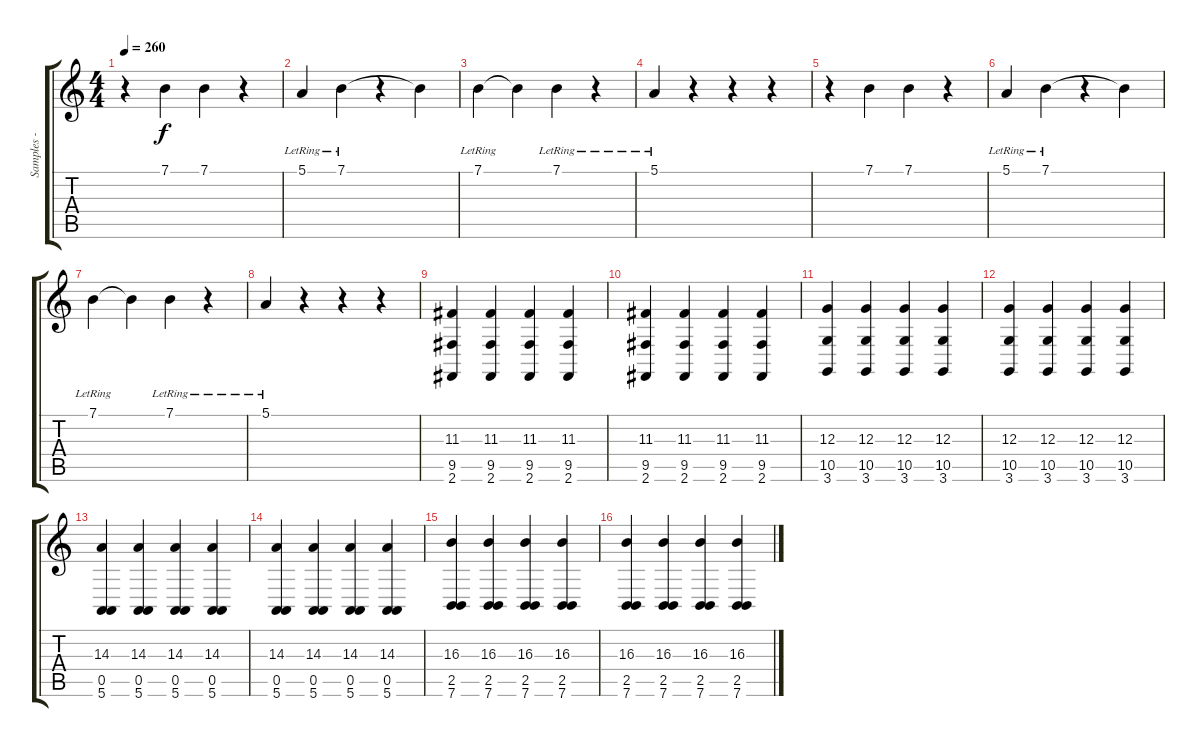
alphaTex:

\track ("Samples - Re'a Mochiach" "Samples - ") {instrument choiraahs}
\staff {score tabs}
\tuning (E4 B3 G3 D3 A2 E2) {hide}
\ts (4 4)
\tempo 260
\clef g2
\ks c
r.4{dy f} 7.1.4 7.1.4 r.4 |
5.1{lr}.4 7.1{lr}.4 r.4 7.1{t}.4 |
7.1{lr}.4 7.1{t}.4 7.1{lr}.4 r.4 |
5.1{lr}.4 r.4 r.4 r.4 |
r.4 7.1.4 7.1.4 r.4 |
5.1{lr}.4 7.1{lr}.4 r.4 7.1{t}.4 |
7.1{lr}.4 7.1{t}.4 7.1{lr}.4 r.4 |
5.1{lr}.4 r.4 r.4 r.4 |
(11.3 9.5 2.6).4 (11.3 9.5 2.6).4 (11.3 9.5 2.6).4 (11.3 9.5 2.6).4 |
(11.3 9.5 2.6).4 (11.3 9.5 2.6).4 (11.3 9.5 2.6).4 (11.3 9.5 2.6).4 |
(12.3 10.5 3.6).4 (12.3 10.5 3.6).4 (12.3 10.5 3.6).4 (12.3 10.5 3.6).4 |
(12.3 10.5 3.6).4 (12.3 10.5 3.6).4 (12.3 10.5 3.6).4 (12.3 10.5 3.6).4 |
(14.3 0.5 5.6).4 (14.3 0.5 5.6).4 (14.3 0.5 5.6).4 (14.3 0.5 5.6).4 |
(14.3 0.5 5.6).4 (14.3 0.5 5.6).4 (14.3 0.5 5.6).4 (14.3 0.5 5.6).4 |
(16.3 2.5 7.6).4 (16.3 2.5 7.6).4 (16.3 2.5 7.6).4 (16.3 2.5 7.6).4 |
(16.3 2.5 7.6).4 (16.3 2.5 7.6).4 (16.3 2.5 7.6).4 (16.3 2.5 7.6).4
